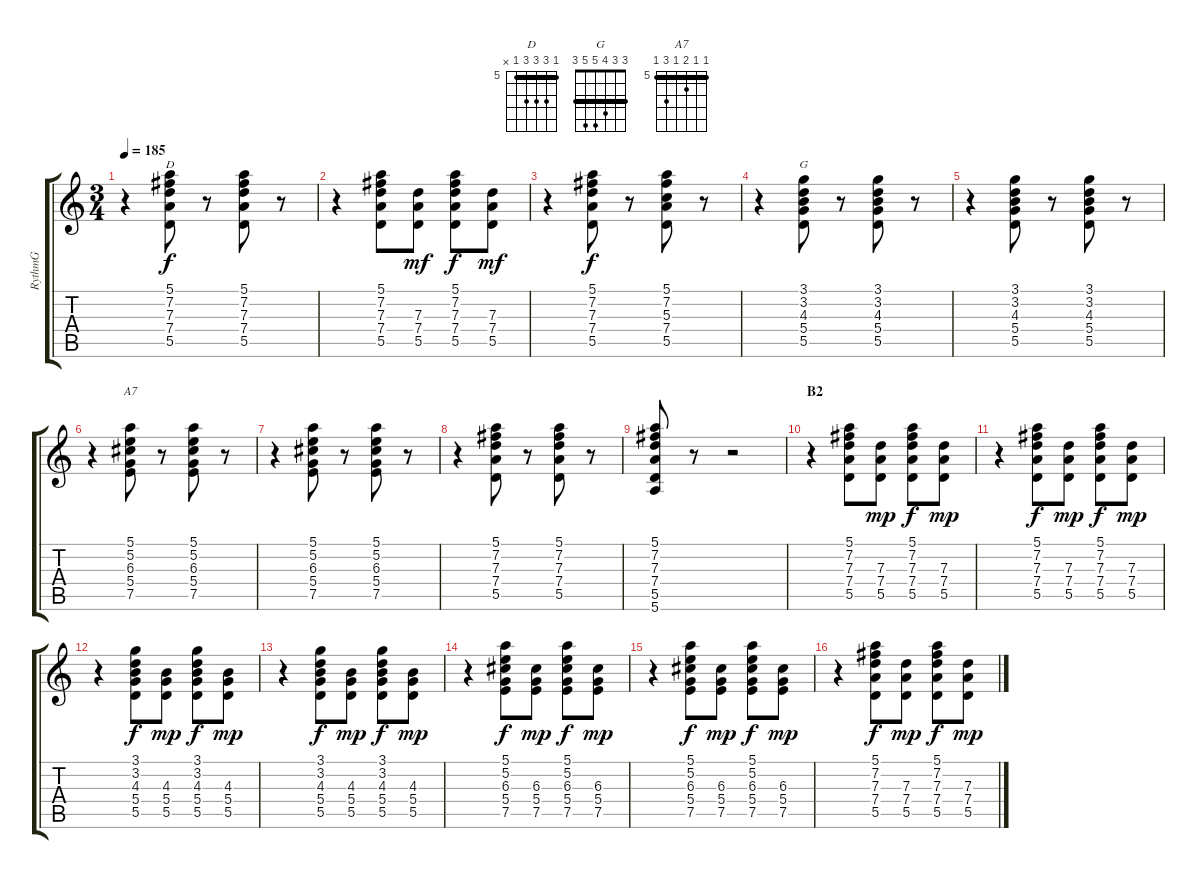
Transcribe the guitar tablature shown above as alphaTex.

\track ("RythmG" "RythmG") {instrument acousticguitarnylon}
\staff {score tabs}
\tuning (E4 B3 G3 D3 A2 E2) {hide}
\chord ("D" 5 7 7 7 5 x) {firstfret 5 barre 5}
\chord ("G" 3 3 4 5 5 3) {barre 3}
\chord ("A7" 5 5 6 5 7 5) {firstfret 5 barre 5}
\ts (3 4)
\tempo 185
\clef g2
\ks c
r.4{dy f} (5.1 7.2 7.3 7.4 5.5).8{ch "D"} r.8 (5.1 7.2 7.3 7.4 5.5).8 r.8 |
r.4 (5.1 7.2 7.3 7.4 5.5).8 (7.3 7.4 5.5).8{dy mf} (5.1 7.2 7.3 7.4 5.5).8{dy f} (7.3 7.4 5.5).8{dy mf} |
r.4 (5.1 7.2 7.3 7.4 5.5).8{dy f} r.8 (5.1 7.2 5.3 7.4 5.5).8 r.8 |
r.4 (3.1 3.2 4.3 5.4 5.5).8{ch "G"} r.8 (3.1 3.2 4.3 5.4 5.5).8 r.8 |
r.4 (3.1 3.2 4.3 5.4 5.5).8 r.8 (3.1 3.2 4.3 5.4 5.5).8 r.8 |
r.4 (5.1 5.2 6.3 5.4 7.5).8{ch "A7"} r.8 (5.1 5.2 6.3 5.4 7.5).8 r.8 |
r.4 (5.1 5.2 6.3 5.4 7.5).8 r.8 (5.1 5.2 6.3 5.4 7.5).8 r.8 |
r.4 (5.1 7.2 7.3 7.4 5.5).8 r.8 (5.1 7.2 7.3 7.4 5.5).8 r.8 |
(5.1 7.2 7.3 7.4 5.5 5.6).8 r.8 r.2 |
\section ("" "B2")
r.4 (5.1 7.2 7.3 7.4 5.5).8 (7.3 7.4 5.5).8{dy mp} (5.1 7.2 7.3 7.4 5.5).8{dy f} (7.3 7.4 5.5).8{dy mp} |
r.4 (5.1 7.2 7.3 7.4 5.5).8{dy f} (7.3 7.4 5.5).8{dy mp} (5.1 7.2 7.3 7.4 5.5).8{dy f} (7.3 7.4 5.5).8{dy mp} |
r.4 (3.1 3.2 4.3 5.4 5.5).8{dy f} (4.3 5.4 5.5).8{dy mp} (3.1 3.2 4.3 5.4 5.5).8{dy f} (4.3 5.4 5.5).8{dy mp} |
r.4 (3.1 3.2 4.3 5.4 5.5).8{dy f} (4.3 5.4 5.5).8{dy mp} (3.1 3.2 4.3 5.4 5.5).8{dy f} (4.3 5.4 5.5).8{dy mp} |
r.4 (5.1 5.2 6.3 5.4 7.5).8{dy f} (6.3 5.4 7.5).8{dy mp} (5.1 5.2 6.3 5.4 7.5).8{dy f} (6.3 5.4 7.5).8{dy mp} |
r.4 (5.1 5.2 6.3 5.4 7.5).8{dy f} (6.3 5.4 7.5).8{dy mp} (5.1 5.2 6.3 5.4 7.5).8{dy f} (6.3 5.4 7.5).8{dy mp} |
r.4 (5.1 7.2 7.3 7.4 5.5).8{dy f} (7.3 7.4 5.5).8{dy mp} (5.1 7.2 7.3 7.4 5.5).8{dy f} (7.3 7.4 5.5).8{dy mp}
